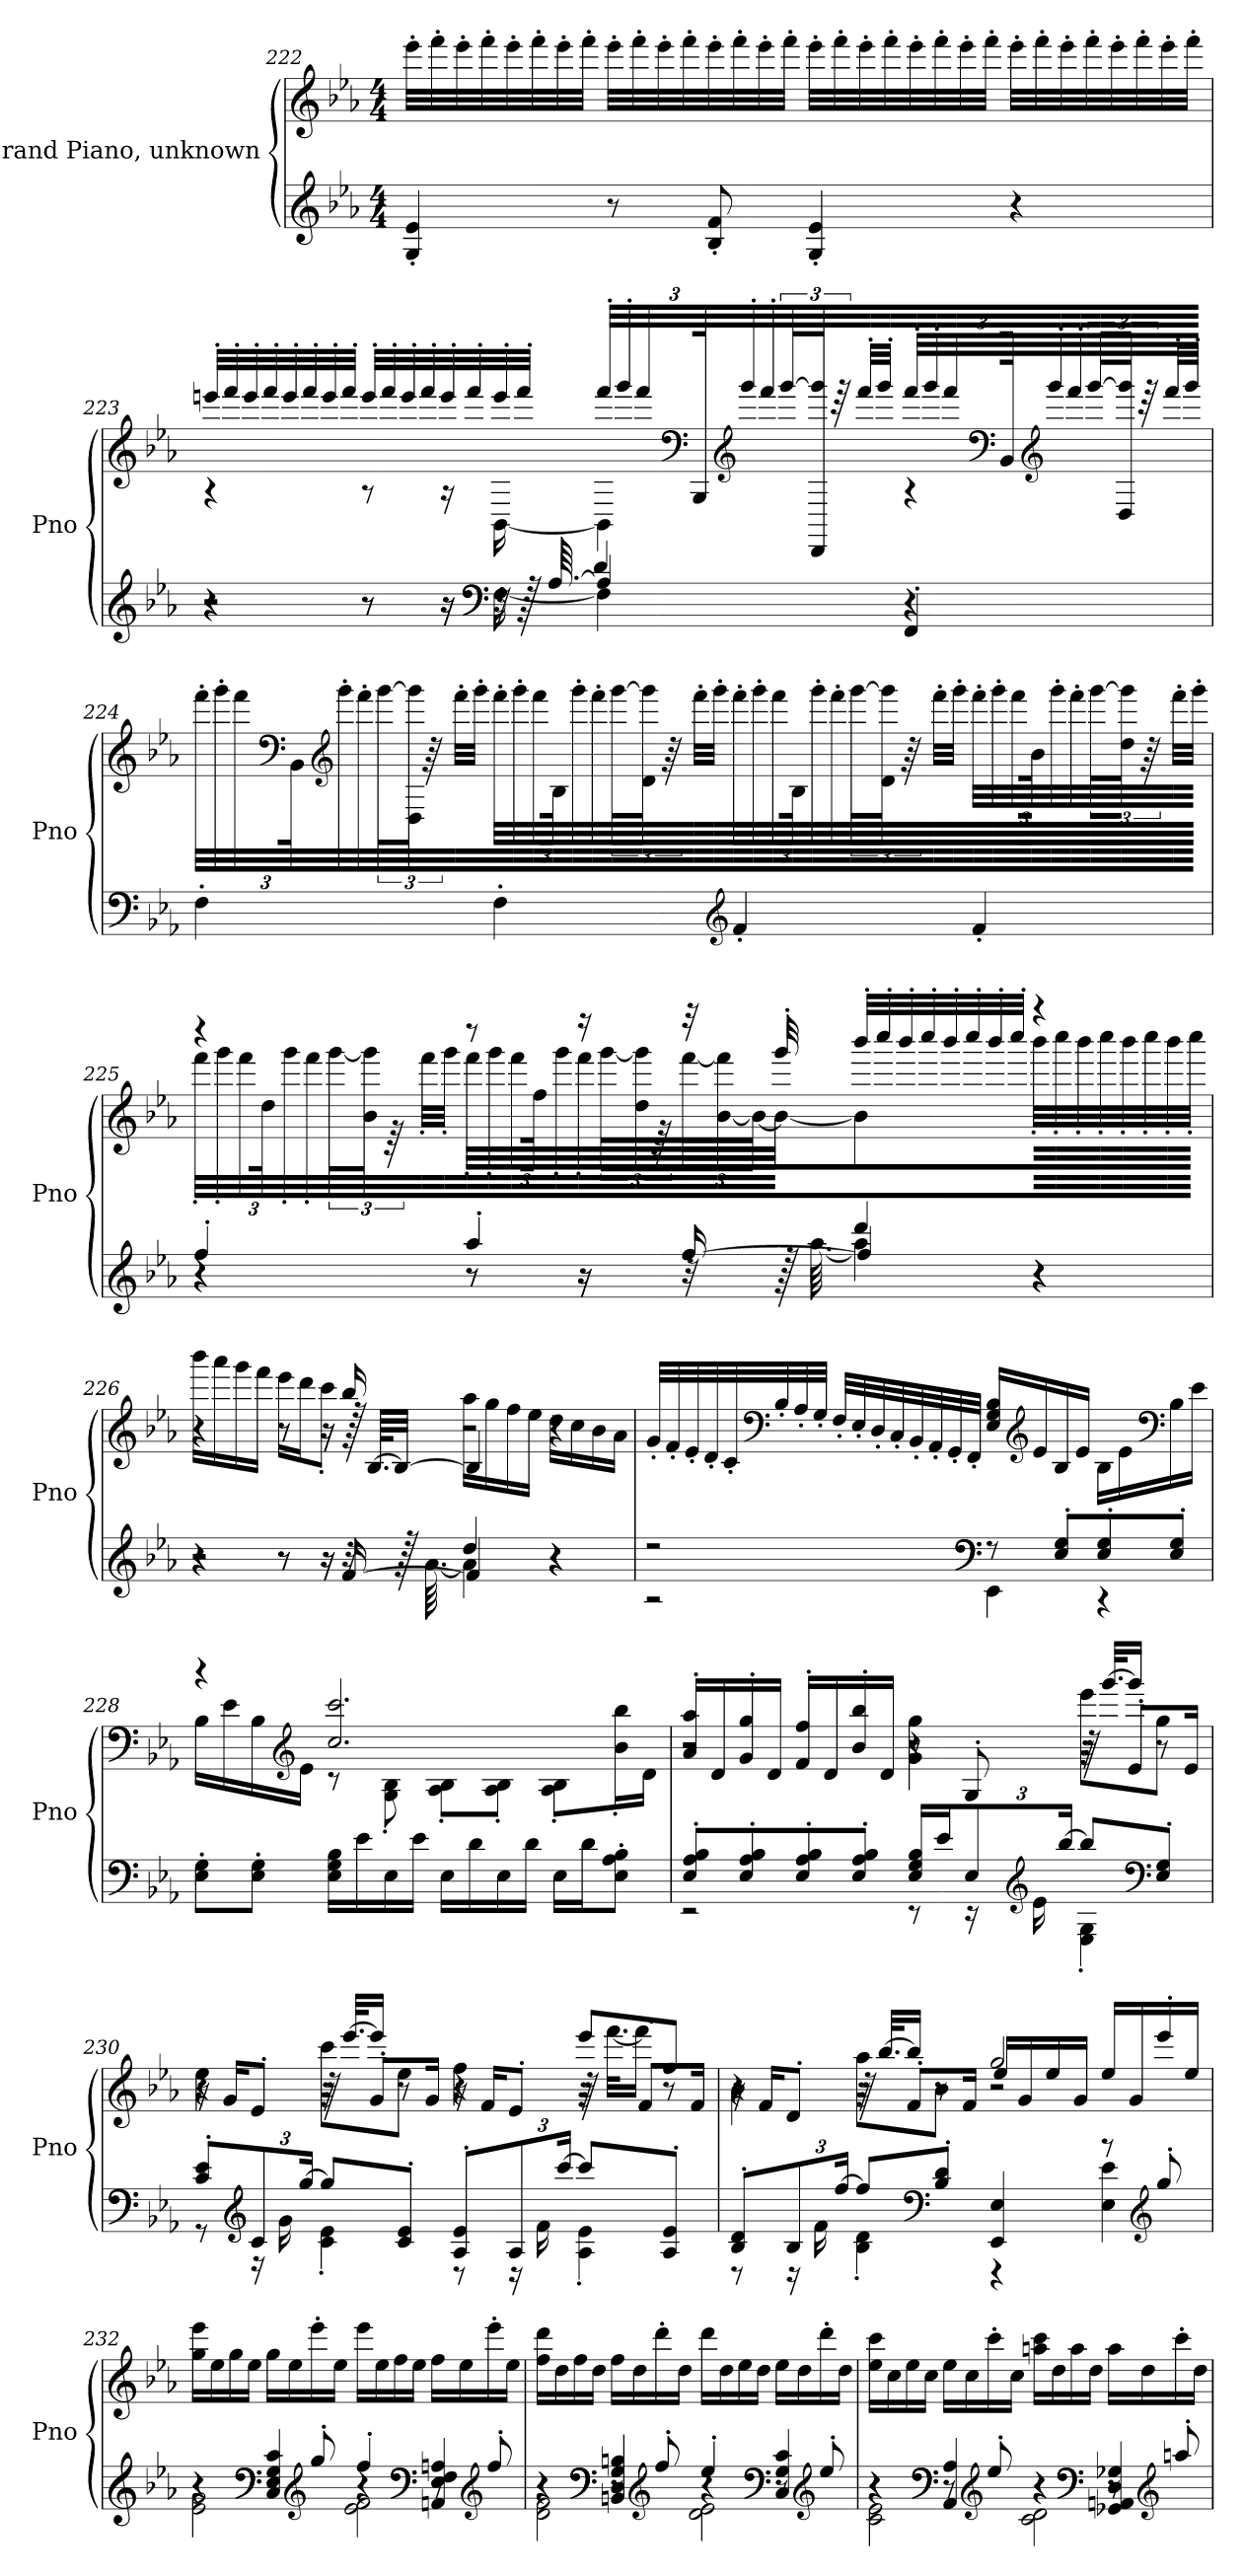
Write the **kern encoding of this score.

**kern	**kern
*part1	*part1
*staff2	*staff1
*I"Grand Piano, unknown	*
*I'Pno	*
!!LO:LB:g=z
*clefG2	*clefG2
*k[b-e-a-]	*k[b-e-a-]
*M4/4	*M4/4
=222	=222
4G/' 4e-/'	32eee-'\LLL
.	32fff'\
.	32eee-'\
.	32fff'\
.	32eee-'\
.	32fff'\
.	32eee-'\
.	32fff'\JJJ
8r	32eee-'\LLL
.	32fff'\
.	32eee-'\
.	32fff'\
8B-/' 8f/'	32eee-'\
.	32fff'\
.	32eee-'\
.	32fff'\JJJ
4G/' 4e-/'	32eee-'\LLL
.	32fff'\
.	32eee-'\
.	32fff'\
.	32eee-'\
.	32fff'\
.	32eee-'\
.	32fff'\JJJ
4r	32eee-'\LLL
.	32fff'\
.	32eee-'\
.	32fff'\
.	32eee-'\
.	32fff'\
.	32eee-'\
.	32fff'\JJJ
!!LO:PB:g=z
=223	=223
*^	*^
*	*^	*	*
4r	4r	2r	32eeen'/LLL	4r
.	.	.	32fff'/	.
.	.	.	32eee'/	.
.	.	.	32fff'/	.
.	.	.	32eee'/	.
.	.	.	32fff'/	.
.	.	.	32eee'/	.
.	.	.	32fff'/JJJ	.
8r	8r	.	32eee'/LLL	8r
.	.	.	32fff'/	.
.	.	.	32eee'/	.
.	.	.	32fff'/	.
16r	16r	.	32eee'/	16r
.	.	.	32fff'/	.
*clefF4	*	*	*	*
32r	[16F\	.	32eee'/	[16BB-\
128r	.	.	32fff'/JJJ	.
[64.A-/	.	.	.	.
4A-/]	4F\]	4d/	32fff'/LLL	4BB-\]
.	.	.	32ggg'/	.
*	*	*	*Xbrackettup	*
.	.	.	48fff/	.
*	*	*	*clefF4	*
.	.	.	96BBB-/K	.
*	*	*	*clefG2	*
.	.	.	32ggg'/	.
.	.	.	32fff'/	.
*	*	*	*brackettup	*
.	.	.	[96ggg/L	.
.	.	.	96DD/ 96ggg/]JJJJ	.
.	.	.	96r	.
.	.	.	32fff'/LLL	.
.	.	.	32ggg'/JJJ	.
4r	4r	4FF'/	32fff'/LLL	4r
.	.	.	32ggg'/	.
*	*	*	*Xbrackettup	*
.	.	.	48fff/	.
*	*	*	*clefF4	*
.	.	.	96BB-/K	.
*	*	*	*clefG2	*
.	.	.	32ggg'/	.
.	.	.	32fff'/	.
*	*	*	*brackettup	*
.	.	.	[96ggg/L	.
.	.	.	96D/ 96ggg/]JJJJ	.
.	.	.	96r	.
.	.	.	32fff'/LLL	.
.	.	.	32ggg'/JJJ	.
*v	*v	*v	*	*
*	*v	*v
!!LO:LB:g=z
=224	=224
4F'\	32fff'\LLL
.	32ggg'\
*	*Xbrackettup
.	48fff\
*	*clefF4
.	96BB-\K
*	*clefG2
.	32ggg'\
.	32fff'\
*	*brackettup
.	[96ggg\L
.	96D\ 96ggg\]JJJJ
.	96r
.	32fff'\LLL
.	32ggg'\JJJ
4F'\	32fff'\LLL
.	32ggg'\
*	*Xbrackettup
.	48fff\
.	96B-\K
.	32ggg'\
.	32fff'\
*	*brackettup
.	[96ggg\L
.	96d\ 96ggg\]JJJJ
.	96r
.	32fff'\LLL
.	32ggg'\JJJ
*clefG2	*
4f'/	32fff'\LLL
.	32ggg'\
*	*Xbrackettup
.	48fff\
.	96B-\K
.	32ggg'\
.	32fff'\
*	*brackettup
.	[96ggg\L
.	96d\ 96ggg\]JJJJ
.	96r
.	32fff'\LLL
.	32ggg'\JJJ
4f'/	32fff'\LLL
.	32ggg'\
*	*Xbrackettup
.	48fff\
.	96b-\K
.	32ggg'\
.	32fff'\
*	*brackettup
.	[96ggg\L
.	96dd\ 96ggg\]JJJJ
.	96r
.	32fff'\LLL
.	32ggg'\JJJ
!!LO:LB:g=z
=225	=225
*^	*^
*	*^	*	*
4ff'/	4r	4r	4r	32fff'\LLL
.	.	.	.	32ggg'\
*	*	*	*	*Xbrackettup
.	.	.	.	48fff\
.	.	.	.	96dd\K
.	.	.	.	32ggg'\
.	.	.	.	32fff'\
*	*	*	*	*brackettup
.	.	.	.	[96ggg\L
.	.	.	.	96b-\ 96ggg\]JJJJ
.	.	.	.	96r
.	.	.	.	32fff'\LLL
.	.	.	.	32ggg'\JJJ
4aa-'/	8r	8r	8r	32fff'\LLL
.	.	.	.	32ggg'\
*	*	*	*	*Xbrackettup
.	.	.	.	48fff\
.	.	.	.	96ff\K
.	.	.	.	32ggg'\
.	16r	16r	16r	32fff'\
*	*	*	*	*brackettup
.	.	.	.	[96ggg\L
.	.	.	.	96dd\ 96ggg\]JJJJ
.	.	.	.	96r
*	*	*	*	*Xbrackettup
.	32r	[16ff/	32r	[96fff\LLLL
.	.	.	.	[96b-\ 96fff\]
.	.	.	.	96b-\J_
.	128r	.	32ggg'/	32b-\JJJ_
.	[64.aa-\	.	.	.
4ddd/	4aa-\]	4ff/]	32bbb-'/LLL	4b-\]
.	.	.	32cccc'/	.
.	.	.	32bbb-'/	.
.	.	.	32cccc'/	.
.	.	.	32bbb-'/	.
.	.	.	32cccc'/	.
.	.	.	32bbb-'/	.
.	.	.	32cccc'/JJJ	.
4r	4r	4r	4r	32bbb-'\LLL
.	.	.	.	32cccc'\
.	.	.	.	32bbb-'\
.	.	.	.	32cccc'\
.	.	.	.	32bbb-'\
.	.	.	.	32cccc'\
.	.	.	.	32bbb-'\
.	.	.	.	32cccc'\JJJ
!!LO:LB:g=z
=226	=226	=226	=226	=226
*	*	*	*	*^
2r	4r	4r	4r	16bbb-\LL	4r
.	.	.	.	16aaa-\	.
.	.	.	.	16ggg\	.
.	.	.	.	16fff\JJ	.
.	8r	8r	8r	16eee-\LL	8r
.	.	.	.	16ddd\J	.
.	16r	16r	16r	8ccc'\J	16r
.	32r	[16f/	16bb-/	.	128r
.	.	.	.	.	[64.B-/KLLL
.	128r	.	.	.	32B-/JJJ_
.	[64.a-\	.	.	.	.
4dd/	4a-\]	4f/]	2r	16aa-\LL	4B-/]
.	.	.	.	16gg\	.
.	.	.	.	16ff\	.
.	.	.	.	16ee-\JJ	.
4r	4r	4r	.	16dd\LL	4r
.	.	.	.	16cc\	.
.	.	.	.	16b-\	.
.	.	.	.	16a-\JJ	.
*	*v	*v	*	*	*
*	*	*v	*v	*v
!!LO:LB:g=z
=227	=227	=227
2r	2r	32g'/LLL
.	.	32f'/
.	.	32e-'/
.	.	32d'/
.	.	32c'/
*	*	*clefF4
.	.	32B-'/
.	.	32A-'/
.	.	32G'/JJJ
.	.	32F'/LLL
.	.	32E-'/
.	.	32D'/
.	.	32C'/
.	.	32BB-'/
.	.	32AA-'/
.	.	32GG'/
.	.	32FF'/JJJ
*clefF4	*	*
8r	4EE-\	16E-/ 16G/ 16B-/LL
*	*	*clefG2
.	.	16e-/
8E-/' 8G/'L	.	16B-/
.	.	16e-/JJ
8E-/' 8G/'	4r	16B-\LL
.	.	16e-\
*	*	*clefF4
8E-/' 8G/'J	.	16B-\
.	.	16e-\JJ
*v	*v	*
=228	=228
*	*^
8E-\' 8G\'L	4r	16B-\LL
.	.	16e-\
8E-\' 8G\'J	.	16B-\
*	*clefG2	*
.	.	16e-\JJ
16E-\ 16G\ 16B-\LL	2.cc/ 2.ccc/	8r
16e-\	.	.
16E-\	.	8G\' 8B-\'
16e-\JJ	.	.
16E-\LL	.	8A-\' 8B-\'L
16d\	.	.
16E-\	.	8A-\' 8B-\'J
16d\JJ	.	.
16E-\LL	.	8A-\' 8B-\'L
16d\J	.	.
8E-\' 8A-\' 8B-\'J	.	16b-\' 16bb-\'L
.	.	16d\JJ
!!LO:PB:g=z
=229	=229	=229
*^	*	*^
8E-/' 8A-/' 8B-/'L	2r	2r	2r	16a-/' 16aa-/'LL
.	.	.	.	16d/
8E-/' 8A-/' 8B-/'	.	.	.	16g/' 16gg/'
.	.	.	.	16d/JJ
8E-/' 8A-/' 8B-/'	.	.	.	16f/' 16ff/'LL
.	.	.	.	16d/
8E-/' 8A-/' 8B-/'J	.	.	.	16b-/' 16bb-/'
.	.	.	.	16d/JJ
16E-/ 16G/ 16B-/LL	8r	4r	4g\ 4gg\	8r
16e-/J	.	.	.	.
*Xbrackettup	*	*	*	*
12E-/	16r	.	.	8G'/
*clefG2	*	*	*	*
.	16e-\	.	.	.
[24bb-/Jk	.	.	.	.
8bb-/L]	4E-\' 4G\'	64r	8eee-\L	16r
.	.	[32.ggg/KLL	.	.
.	.	16ggg/JJ]	.	8e-'/L
*clefF4	*	*	*	*
8E-/' 8G/'J	.	8r	8gg\J	.
.	.	.	.	16e-/Jk
!!LO:LB:g=z	!!	!!
=230	=230	=230	=230	=230
8c/' 8e-/'L	8r	4r	4ee-\	16r
.	.	.	.	16g/KL
*clefG2	*	*	*	*
12c/	16r	.	.	8e-'/J
.	16g\	.	.	.
[24gg/Jk	.	.	.	.
8gg/L]	4c\' 4e-\'	64r	8ccc\L	16r
.	.	[32.eee-/KLL	.	.
.	.	16eee-/JJ]	.	8g'/L
8c/' 8e-/'J	.	8r	8ee-\J	.
.	.	.	.	16g/Jk
8A-/' 8e-/'L	8r	4r	4ff\	16r
.	.	.	.	16f/KL
12A-/	16r	.	.	8e-'/J
.	16f\	.	.	.
[24ccc/Jk	.	.	.	.
8ccc/L]	4A-\' 4e-\'	8eee-/L	64r	16r
.	.	.	[32.fff\KLL	.
.	.	.	16fff\JJ]	8f'/L
8A-/' 8e-/'J	.	8ff/J	8r	.
.	.	.	.	16f/Jk
=231	=231	=231	=231	=231
8B-/' 8d/'L	8r	4r	4b-\	16r
.	.	.	.	16f/KL
12B-/	16r	.	.	8d'/J
.	16f\	.	.	.
[24ff/Jk	.	.	.	.
8ff/L]	4B-\' 4d\'	64r	8aa-\L	16r
.	.	[32.bb-/KLL	.	.
.	.	16bb-/JJ]	.	8f'/L
*clefF4	*	*	*	*
8B-/' 8d/'J	.	8r	8b-\J	.
.	.	.	.	16f/Jk
4EE-/ 4E-/	4r	2gg/	2r	16ee-/LL
.	.	.	.	16g/
.	.	.	.	16ee-/
.	.	.	.	16g/JJ
8r	4E-\ 4e-\	.	.	16ee-/LL
.	.	.	.	16g/
*clefG2	*	*	*	*
8gg'/	.	.	.	16eee-'/
.	.	.	.	16ee-/JJ
*	*	*v	*v	*v
!!LO:LB:g=z
=232	=232	=232
*	*^	*
4r	2e-\ 2g\	4r	16gg\ 16eee-\LL
.	.	.	16ee-\
.	.	.	16gg\
.	.	.	16ee-\JJ
*clefF4	*	*	*
8r	.	4C/ 4E-/ 4G/ 4c/	16gg\LL
.	.	.	16ee-\
*clefG2	*	*	*
8gg'/	.	.	16eee-'\
.	.	.	16ee-\JJ
4ff'/	2e-\ 2f\	4r	16eee-\LL
.	.	.	16ee-\
.	.	.	16ff\
.	.	.	16ee-\JJ
*clefF4	*	*	*
8r	.	4AAn/ 4E-/ 4F/ 4An/	16ff\LL
.	.	.	16ee-\
*clefG2	*	*	*
8ff'/	.	.	16eee-'\
.	.	.	16ee-\JJ
=233	=233	=233	=233
4r	2d\ 2f\	4r	16ff\ 16ddd\LL
.	.	.	16dd\
.	.	.	16ff\
.	.	.	16dd\JJ
*clefF4	*	*	*
8r	.	4BBn/ 4D/ 4G/ 4Bn/	16ff\LL
.	.	.	16dd\
*clefG2	*	*	*
8ff'/	.	.	16ddd'\
.	.	.	16dd\JJ
4ee-'/	2d\ 2e-\	4r	16ddd\LL
.	.	.	16dd\
.	.	.	16ee-\
.	.	.	16dd\JJ
*clefF4	*	*	*
8r	.	4C/ 4G/ 4c/	16ee-\LL
.	.	.	16dd\
*clefG2	*	*	*
8ee-'/	.	.	16ddd'\
.	.	.	16dd\JJ
!!LO:LB:g=z
=234	=234	=234	=234
4r	2c\ 2e-\	4r	16ee-\ 16ccc\LL
.	.	.	16cc\
.	.	.	16ee-\
.	.	.	16cc\JJ
*clefF4	*	*	*
8r	.	4AA-/ 4A-/	16ee-\LL
.	.	.	16cc\
*clefG2	*	*	*
8ee-'/	.	.	16ccc'\
.	.	.	16cc\JJ
4r	2c\ 2d\	4r	16aan\ 16ccc\LL
.	.	.	16dd\
.	.	.	16aa\
.	.	.	16dd\JJ
*clefF4	*	*	*
8r	.	4GG-X/ 4AAn/ 4D/ 4G-X/	16aa\LL
.	.	.	16dd\
*clefG2	*	*	*
8aan'/	.	.	16ccc'\
.	.	.	16dd\JJ
*v	*v	*v	*
=	=
*-	*-
